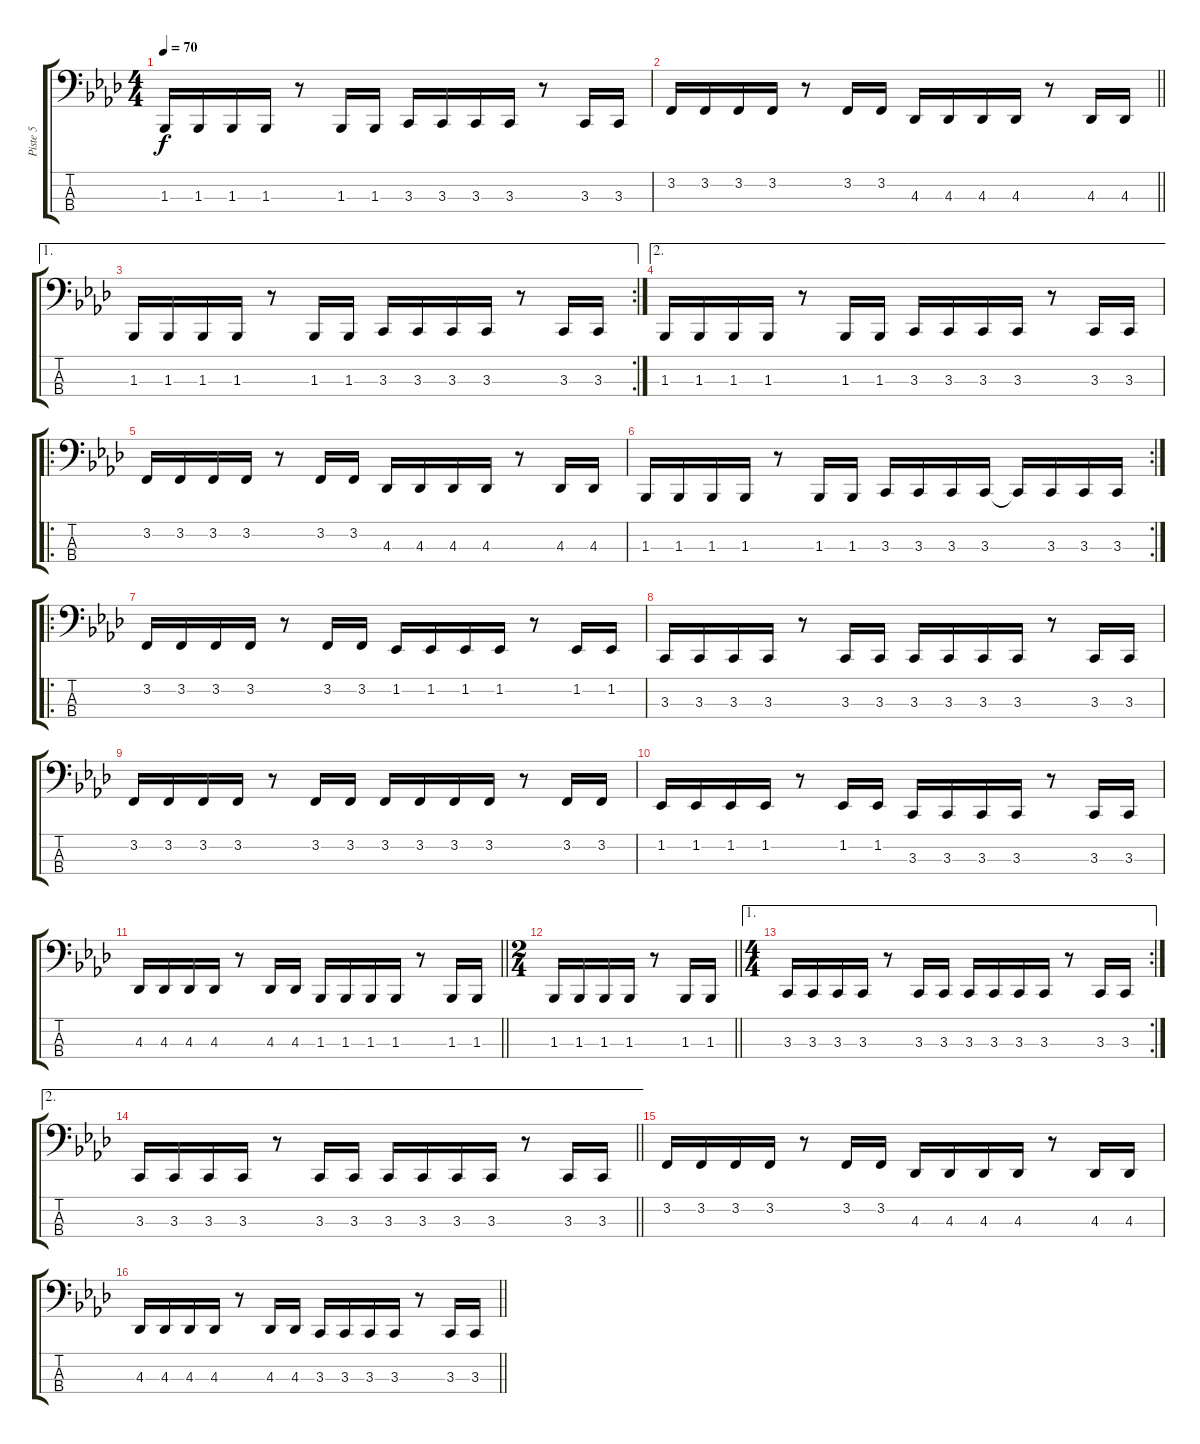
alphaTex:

\track ("Piste 5" "Piste 5") {instrument flute}
\staff {score tabs}
\tuning (G2 D2 A1 E1) {hide}
\ts (4 4)
\tempo 70
\clef f4
\ks ab
1.3.16{dy f} 1.3.16 1.3.16 1.3.16 r.8 1.3.16 1.3.16 3.3.16 3.3.16 3.3.16 3.3.16 r.8 3.3.16 3.3.16 |
\barLineRight lightlight
3.2.16 3.2.16 3.2.16 3.2.16 r.8 3.2.16 3.2.16 4.3.16 4.3.16 4.3.16 4.3.16 r.8 4.3.16 4.3.16 |
\ae 1
\rc 2
1.3.16 1.3.16 1.3.16 1.3.16 r.8 1.3.16 1.3.16 3.3.16 3.3.16 3.3.16 3.3.16 r.8 3.3.16 3.3.16 |
\ae 2
1.3.16 1.3.16 1.3.16 1.3.16 r.8 1.3.16 1.3.16 3.3.16 3.3.16 3.3.16 3.3.16 r.8 3.3.16 3.3.16 |
\ro
3.2.16 3.2.16 3.2.16 3.2.16 r.8 3.2.16 3.2.16 4.3.16 4.3.16 4.3.16 4.3.16 r.8 4.3.16 4.3.16 |
\rc 2
1.3.16 1.3.16 1.3.16 1.3.16 r.8 1.3.16 1.3.16 3.3.16 3.3.16 3.3.16 3.3.16 3.3{t}.16 3.3.16 3.3.16 3.3.16 |
\ro
3.2.16 3.2.16 3.2.16 3.2.16 r.8 3.2.16 3.2.16 1.2.16 1.2.16 1.2.16 1.2.16 r.8 1.2.16 1.2.16 |
3.3.16 3.3.16 3.3.16 3.3.16 r.8 3.3.16 3.3.16 3.3.16 3.3.16 3.3.16 3.3.16 r.8 3.3.16 3.3.16 |
3.2.16 3.2.16 3.2.16 3.2.16 r.8 3.2.16 3.2.16 3.2.16 3.2.16 3.2.16 3.2.16 r.8 3.2.16 3.2.16 |
1.2.16 1.2.16 1.2.16 1.2.16 r.8 1.2.16 1.2.16 3.3.16 3.3.16 3.3.16 3.3.16 r.8 3.3.16 3.3.16 |
\barLineRight lightlight
4.3.16 4.3.16 4.3.16 4.3.16 r.8 4.3.16 4.3.16 1.3.16 1.3.16 1.3.16 1.3.16 r.8 1.3.16 1.3.16 |
\ts (2 4)
\barLineRight lightlight
1.3.16 1.3.16 1.3.16 1.3.16 r.8 1.3.16 1.3.16 |
\ae 1
\rc 2
\ts (4 4)
3.3.16 3.3.16 3.3.16 3.3.16 r.8 3.3.16 3.3.16 3.3.16 3.3.16 3.3.16 3.3.16 r.8 3.3.16 3.3.16 |
\ae 2
\barLineRight lightlight
3.3.16 3.3.16 3.3.16 3.3.16 r.8 3.3.16 3.3.16 3.3.16 3.3.16 3.3.16 3.3.16 r.8 3.3.16 3.3.16 |
3.2.16 3.2.16 3.2.16 3.2.16 r.8 3.2.16 3.2.16 4.3.16 4.3.16 4.3.16 4.3.16 r.8 4.3.16 4.3.16 |
\barLineRight lightlight
4.3.16 4.3.16 4.3.16 4.3.16 r.8 4.3.16 4.3.16 3.3.16 3.3.16 3.3.16 3.3.16 r.8 3.3.16 3.3.16
